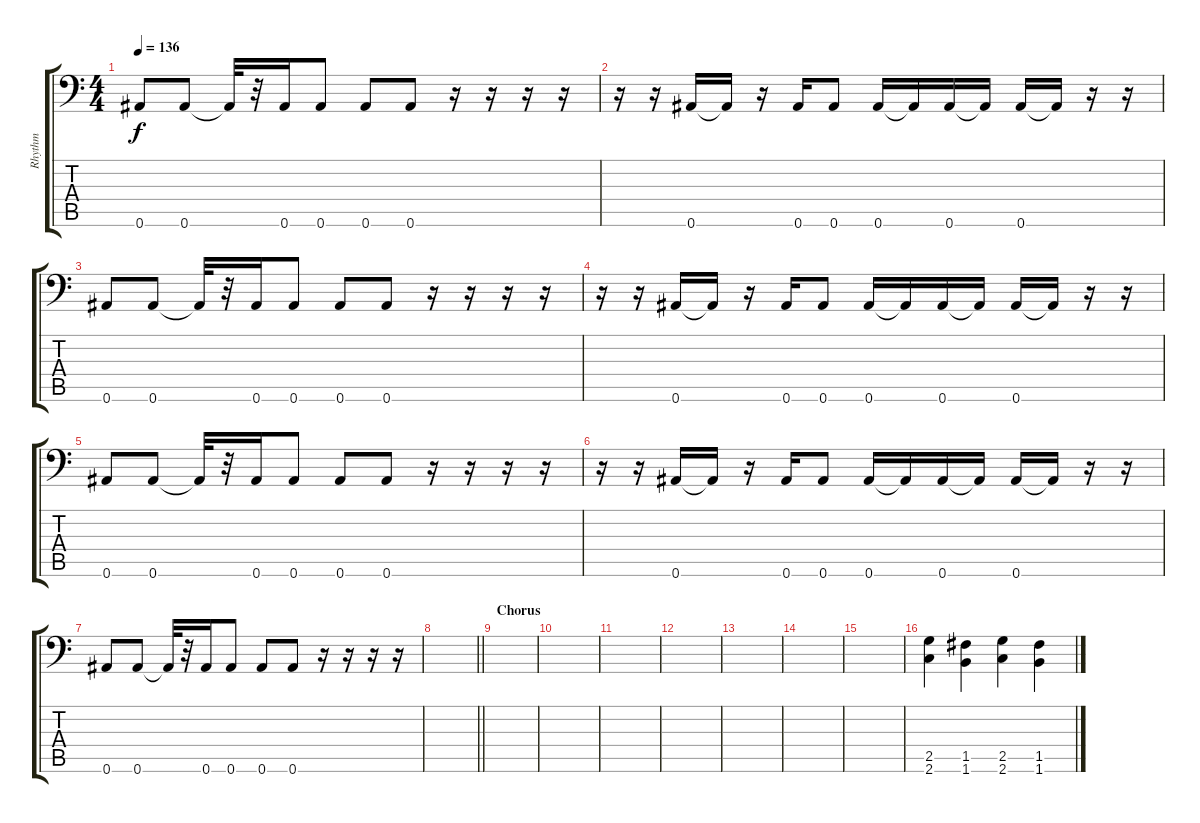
\track ("Rhythm" "Rhythm") {instrument distortionguitar}
\staff {score tabs}
\tuning (C4 G3 Eb3 Bb2 F2 Bb1) {hide}
\ts (4 4)
\tempo 136
\clef f4
\ks c
0.6.8{dy f} 0.6.8 0.6{t}.32 r.32 0.6.16 0.6.8 0.6.8 0.6.8 r.16 r.16 r.16 r.16 |
r.16 r.16 0.6.16 0.6{t}.16 r.16 0.6.16 0.6.8 0.6.16 0.6{t}.16 0.6.16 0.6{t}.16 0.6.16 0.6{t}.16 r.16 r.16 |
0.6.8 0.6.8 0.6{t}.32 r.32 0.6.16 0.6.8 0.6.8 0.6.8 r.16 r.16 r.16 r.16 |
r.16 r.16 0.6.16 0.6{t}.16 r.16 0.6.16 0.6.8 0.6.16 0.6{t}.16 0.6.16 0.6{t}.16 0.6.16 0.6{t}.16 r.16 r.16 |
0.6.8 0.6.8 0.6{t}.32 r.32 0.6.16 0.6.8 0.6.8 0.6.8 r.16 r.16 r.16 r.16 |
r.16 r.16 0.6.16 0.6{t}.16 r.16 0.6.16 0.6.8 0.6.16 0.6{t}.16 0.6.16 0.6{t}.16 0.6.16 0.6{t}.16 r.16 r.16 |
0.6.8 0.6.8 0.6{t}.32 r.32 0.6.16 0.6.8 0.6.8 0.6.8 r.16 r.16 r.16 r.16 |
\barLineRight lightlight
|
\section ("" "Chorus")
|
|
|
|
|
|
|
(2.5 2.6).4 (1.5 1.6).4 (2.5 2.6).4 (1.5 1.6).4
